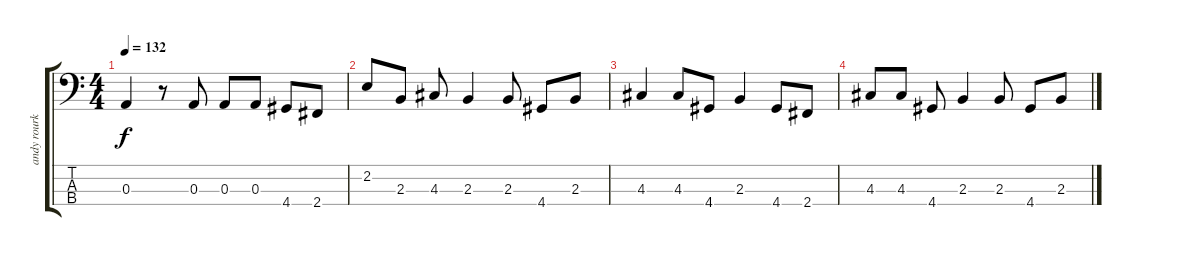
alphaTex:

\track ("andy rourke" "andy rourk") {instrument electricbasspick}
\staff {score tabs}
\tuning (G2 D2 A1 E1) {hide}
\ts (4 4)
\tempo 132
\clef f4
\ks c
0.3.4{dy f} r.8 0.3.8 0.3.8 0.3.8 4.4.8 2.4.8 |
2.2.8 2.3.8 4.3.8 2.3.4 2.3.8 4.4.8 2.3.8 |
4.3.4 4.3.8 4.4.8 2.3.4 4.4.8 2.4.8 |
4.3.8 4.3.8 4.4.8 2.3.4 2.3.8 4.4.8 2.3.8
